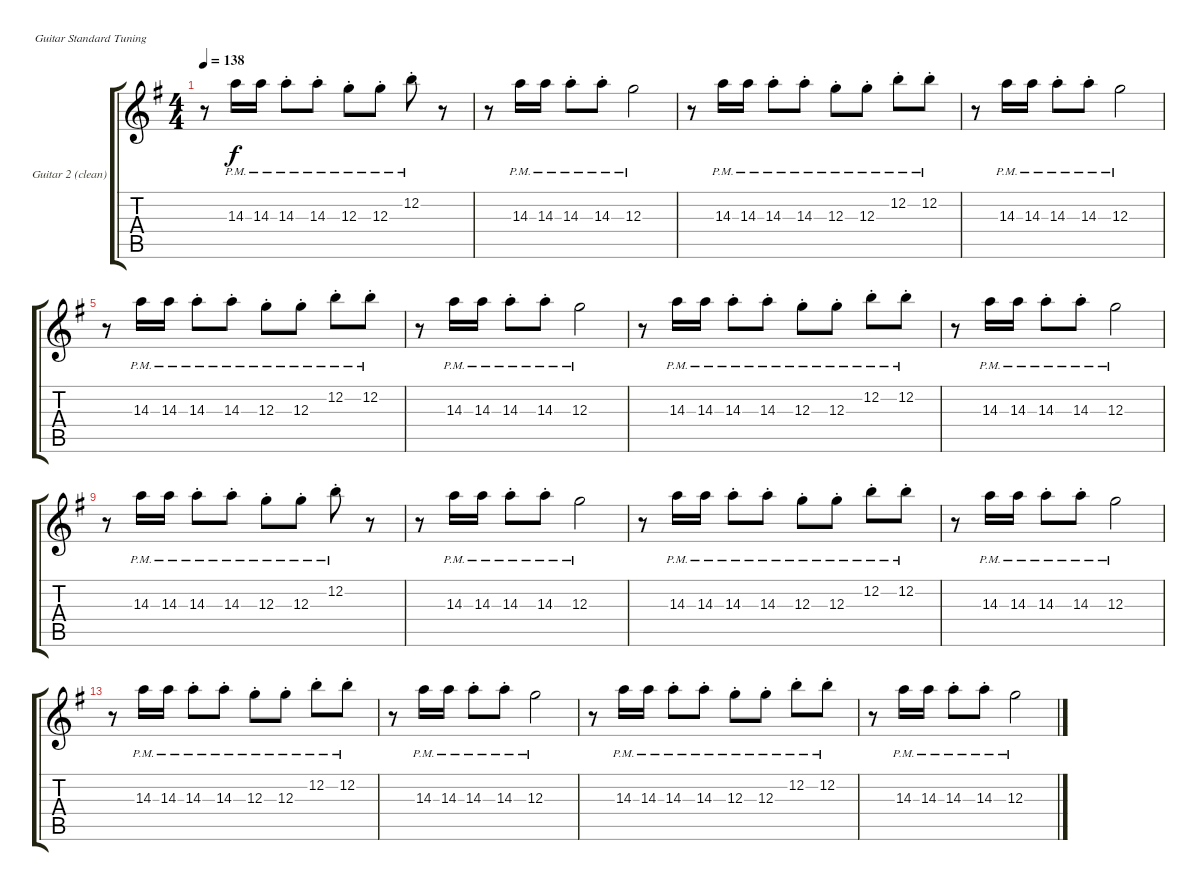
\defaultSystemsLayout 4
\bracketExtendMode groupsimilarinstruments
\useSystemSignSeparator
\multiBarRest
\multiTrackTrackNamePolicy allsystems
\firstSystemTrackNameMode fullname
\firstSystemTrackNameOrientation horizontal
\otherSystemsTrackNameOrientation horizontal
\defaultBarNumberDisplay FirstOfSystem
\track ("Guitar 2 (clean)" "Gtr. 2") {multiBarRest instrument overdrivenguitar}
\staff {score tabs}
\tuning (E4 B3 G3 D3 A2 E2)
\ts (4 4)
\tempo 138
\clef g2
\ks g
r.8{dy f} 14.3{pm}.16 14.3{pm}.16 14.3{pm st}.8 14.3{pm st}.8 12.3{pm st}.8 12.3{pm st}.8 12.2{pm st}.8 r.8 |
r.8 14.3{pm}.16 14.3{pm}.16 14.3{pm st}.8 14.3{pm st}.8 12.3{pm}.2 |
r.8 14.3{pm}.16 14.3{pm}.16 14.3{pm st}.8 14.3{pm st}.8 12.3{pm st}.8 12.3{pm st}.8 12.2{pm st}.8 12.2{pm st}.8 |
r.8 14.3{pm}.16 14.3{pm}.16 14.3{pm st}.8 14.3{pm st}.8 12.3{pm}.2 |
r.8 14.3{pm}.16 14.3{pm}.16 14.3{pm st}.8 14.3{pm st}.8 12.3{pm st}.8 12.3{pm st}.8 12.2{pm st}.8 12.2{pm st}.8 |
r.8 14.3{pm}.16 14.3{pm}.16 14.3{pm st}.8 14.3{pm st}.8 12.3{pm}.2 |
r.8 14.3{pm}.16 14.3{pm}.16 14.3{pm st}.8 14.3{pm st}.8 12.3{pm st}.8 12.3{pm st}.8 12.2{pm st}.8 12.2{pm st}.8 |
r.8 14.3{pm}.16 14.3{pm}.16 14.3{pm st}.8 14.3{pm st}.8 12.3{pm}.2 |
r.8 14.3{pm}.16 14.3{pm}.16 14.3{pm st}.8 14.3{pm st}.8 12.3{pm st}.8 12.3{pm st}.8 12.2{pm st}.8 r.8 |
r.8 14.3{pm}.16 14.3{pm}.16 14.3{pm st}.8 14.3{pm st}.8 12.3{pm}.2 |
r.8 14.3{pm}.16 14.3{pm}.16 14.3{pm st}.8 14.3{pm st}.8 12.3{pm st}.8 12.3{pm st}.8 12.2{pm st}.8 12.2{pm st}.8 |
r.8 14.3{pm}.16 14.3{pm}.16 14.3{pm st}.8 14.3{pm st}.8 12.3{pm}.2 |
r.8 14.3{pm}.16 14.3{pm}.16 14.3{pm st}.8 14.3{pm st}.8 12.3{pm st}.8 12.3{pm st}.8 12.2{pm st}.8 12.2{pm st}.8 |
r.8 14.3{pm}.16 14.3{pm}.16 14.3{pm st}.8 14.3{pm st}.8 12.3{pm}.2 |
r.8 14.3{pm}.16 14.3{pm}.16 14.3{pm st}.8 14.3{pm st}.8 12.3{pm st}.8 12.3{pm st}.8 12.2{pm st}.8 12.2{pm st}.8 |
r.8 14.3{pm}.16 14.3{pm}.16 14.3{pm st}.8 14.3{pm st}.8 12.3{pm}.2
